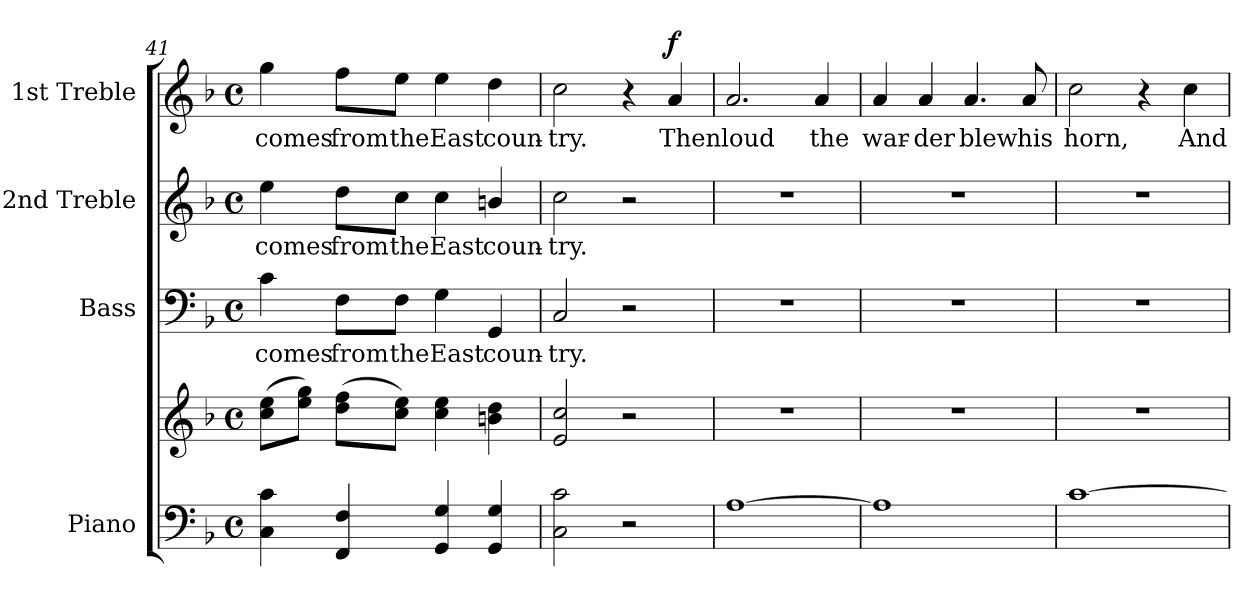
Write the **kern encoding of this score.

**kern	**kern	**kern	**text	**kern	**text	**kern	**text	**dynam
*part4	*part4	*part3	*part3	*part2	*part2	*part1	*part1	*part1
*staff5	*staff4	*staff3	*staff3	*staff2	*staff2	*staff1	*staff1	*staff1
*I"Piano	*	*I"Bass	*	*I"2nd Treble	*	*I"1st Treble	*	*
*clefF4	*clefG2	*clefF4	*	*clefG2	*	*clefG2	*	*
*k[b-]	*k[b-]	*k[b-]	*	*k[b-]	*	*k[b-]	*	*
*F:	*F:	*F:	*	*F:	*	*F:	*	*
*M4/4	*M4/4	*M4/4	*	*M4/4	*	*M4/4	*	*
*met(c)	*met(c)	*met(c)	*	*met(c)	*	*met(c)	*	*
=41	=41	=41	=41	=41	=41	=41	=41	=41
!	!	!	!LO:LY:b:color=#000000	!	!	!	!	!
!	!	!	!	!	!LO:LY:b:color=#000000	!	!	!
!	!	!	!	!	!	!	!LO:LY:b:color=#000000	!
4Ci\ 4ci	(8cci\ 8eei\L	4ci\	comes	4eei\	comes	4ggi\	comes	.
.	8eei\ 8ggi\J)	.	.	.	.	.	.	.
!	!	!	!LO:LY:b:color=#000000	!	!	!	!	!
!	!	!	!	!	!LO:LY:b:color=#000000	!	!	!
!	!	!	!	!	!	!	!LO:LY:b:color=#000000	!
4FFi/ 4Fi	(8ddi\ 8ffi\L	8Fi\L	from	8ddi\L	from	8ffi\L	from	.
!	!	!	!LO:LY:b:color=#000000	!	!	!	!	!
!	!	!	!	!	!LO:LY:b:color=#000000	!	!	!
!	!	!	!	!	!	!	!LO:LY:b:color=#000000	!
.	8cci\ 8eei\J)	8Fi\J	the	8cci\J	the	8eei\J	the	.
!	!	!	!LO:LY:b:color=#000000	!	!	!	!	!
!	!	!	!	!	!LO:LY:b:color=#000000	!	!	!
!	!	!	!	!	!	!	!LO:LY:b:color=#000000	!
4GGi/ 4Gi	4cci\ 4eei	4Gi\	East	4cci\	East	4eei\	East	.
!	!	!	!LO:LY:b:color=#000000	!	!	!	!	!
!	!	!	!	!	!LO:LY:b:color=#000000	!	!	!
!	!	!	!	!	!	!	!LO:LY:b:color=#000000	!
4GGi/ 4Gi	4bni\ 4ddi	4GGi/	coun-	4bni/	coun-	4ddi\	coun-	.
=42	=42	=42	=42	=42	=42	=42	=42	=42
!	!	!	!LO:LY:b:color=#000000	!	!	!	!	!
!	!	!	!	!	!LO:LY:b:color=#000000	!	!	!
!	!	!	!	!	!	!	!LO:LY:b:color=#000000	!
2Ci\ 2ci	2ei/ 2cci	2Ci/	-try.	2cci\	-try.	2cci\	-try.	.
2r	2r	2r	.	2r	.	4r	.	.
!	!	!	!	!	!	!	!LO:LY:b:color=#000000	!
.	.	.	.	.	.	4ai/	Then	f
=43	=43	=43	=43	=43	=43	=43	=43	=43
!	!	!	!	!	!	!	!LO:LY:b:color=#000000	!
[1Ai	1r	1r	.	1r	.	2.ai/	loud	.
!	!	!	!	!	!	!	!LO:LY:b:color=#000000	!
.	.	.	.	.	.	4ai/	the	.
=44	=44	=44	=44	=44	=44	=44	=44	=44
!	!	!	!	!	!	!	!LO:LY:b:color=#000000	!
1Ai]	1r	1r	.	1r	.	4ai/	war-	.
!	!	!	!	!	!	!	!LO:LY:b:color=#000000	!
.	.	.	.	.	.	4ai/	-der	.
!	!	!	!	!	!	!	!LO:LY:b:color=#000000	!
.	.	.	.	.	.	4.ai/	blew	.
!	!	!	!	!	!	!	!LO:LY:b:color=#000000	!
.	.	.	.	.	.	8ai/	his	.
=45	=45	=45	=45	=45	=45	=45	=45	=45
!	!	!	!	!	!	!	!LO:LY:b:color=#000000	!
[1ci	1r	1r	.	1r	.	2cci\	horn,	.
.	.	.	.	.	.	4r	.	.
!	!	!	!	!	!	!	!LO:LY:b:color=#000000	!
.	.	.	.	.	.	4cci\	And	.
=	=	=	=	=	=	=	=	=
*-	*-	*-	*-	*-	*-	*-	*-	*-
